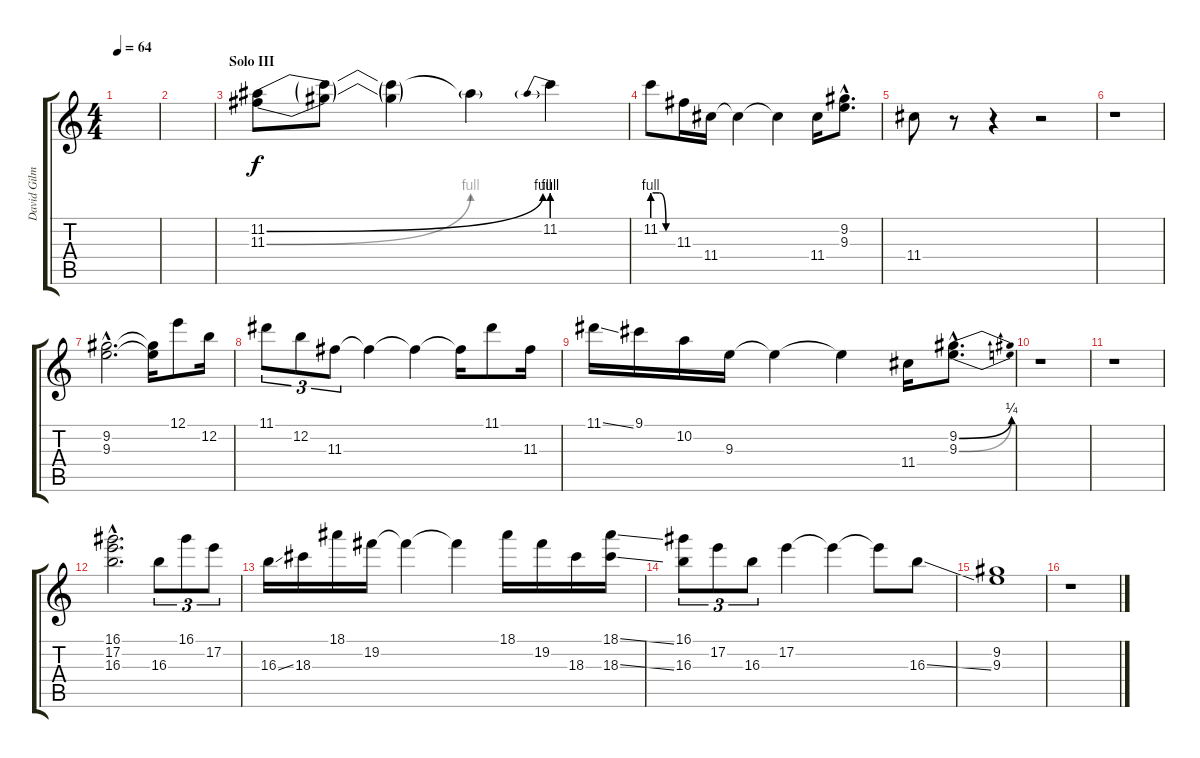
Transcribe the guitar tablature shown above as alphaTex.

\track ("David Gilmour" "David Gilm") {instrument overdrivenguitar}
\staff {score tabs}
\tuning (E4 B3 G3 D3 A2 E2) {hide}
\ts (4 4)
\tempo 64
\clef g2
\ks c
|
|
\section ("" "Solo III")
(11.2{be (bend 0 0 60 4)} 11.3{be (bend 0 0 60 4)}).8{volume 16} (11.2{t} 11.3{t}).8 (11.2{t} 11.3{t}).4 11.2{t}.4 11.2{be (prebend 0 4 60 4)}.4 |
11.2{be (custom 0 4 20 4 40 0 60 0)}.8 11.3.16 11.4.16 11.4{t}.4 11.4{t}.4 11.4.16 (9.2{hac} 9.3{hac}).8{d} |
11.4.8 r.8 r.4 r.2 |
r.1 |
(9.2{hac} 9.3{hac}).2{d} (9.2{t} 9.3{t}).16 12.1.8 12.2.16 |
11.1.8{tu (3 2)} 12.2.8{tu (3 2)} 11.3.8{tu (3 2)} 11.3{t}.4 11.3{t}.4 11.3{t}.16 11.1.8 11.3.16 |
11.1{ss}.16 9.1.16 10.2.16 9.3.16 9.3{t}.4 9.3{t}.4 11.4.16 (9.2{be (bend 0 0 60 1) hac} 9.3{be (bend 0 0 60 1) hac}).8{d} |
r.1 |
r.1 |
(16.1{hac} 17.2{hac} 16.3{hac}).2{d} 16.3.8{tu (3 2)} 16.1.8{tu (3 2)} 17.2.8{tu (3 2)} |
16.3{ss}.16 18.3.16 18.1.16 19.2.16 19.2{t}.4 19.2{t}.4 18.1.16 19.2.16 18.3.16 (18.1{ss} 18.3{ss}).16 |
(16.1 16.3).8{tu (3 2)} 17.2.8{tu (3 2)} 16.3.8{tu (3 2)} 17.2.4 17.2{t}.4 17.2{t}.8 16.3{ss}.8 |
(9.2 9.3).1 |
r.1
